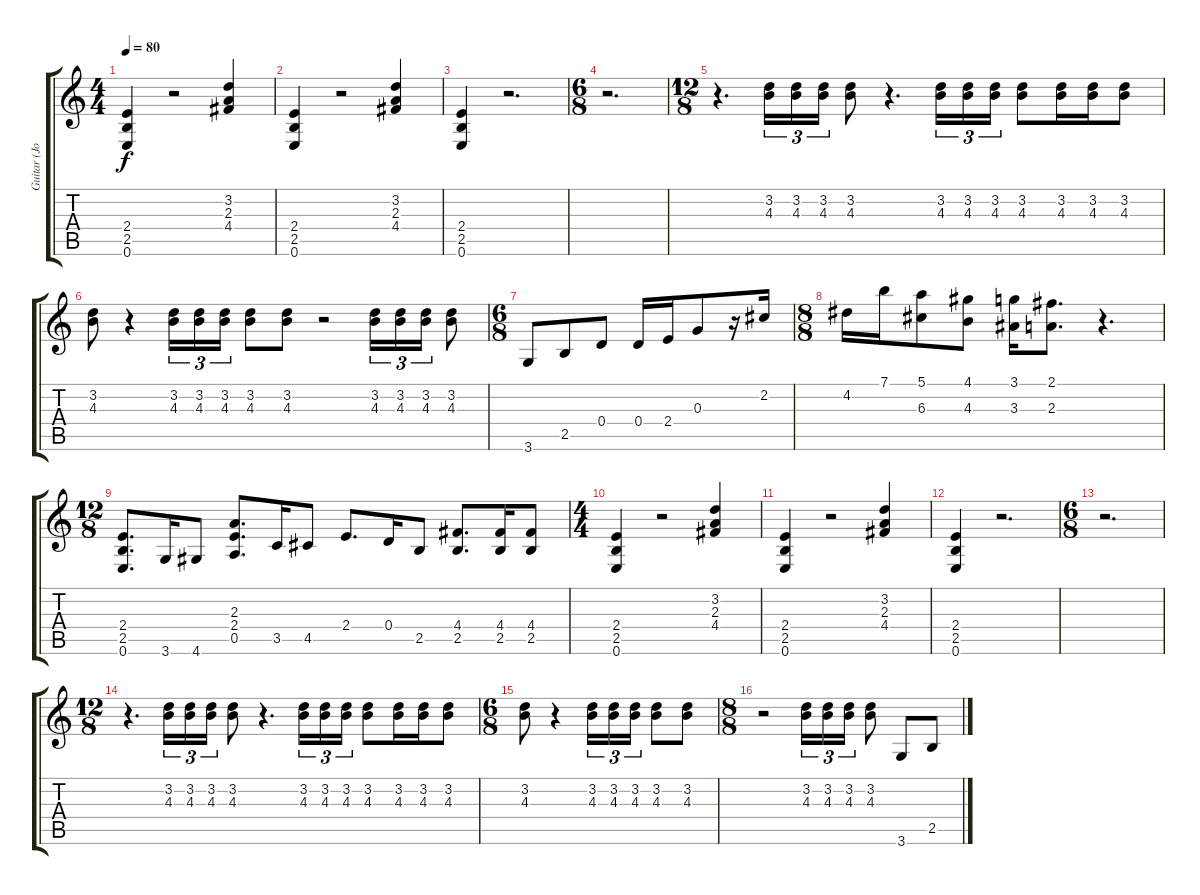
\track ("Guitar (John Lennon)" "Guitar (Jo") {instrument overdrivenguitar}
\staff {score tabs}
\tuning (E4 B3 G3 D3 A2 E2) {hide}
\ts (4 4)
\tempo 80
\clef g2
\ks c
(2.4 2.5 0.6).4{dy f} r.2 (3.2 2.3 4.4).4 |
(2.4 2.5 0.6).4 r.2 (3.2 2.3 4.4).4 |
(2.4 2.5 0.6).4 r.2{d} |
\ts (6 8)
r.2{d} |
\ts (12 8)
r.4{d} (3.2 4.3).16{tu (3 2)} (3.2 4.3).16{tu (3 2)} (3.2 4.3).16{tu (3 2)} (3.2 4.3).8 r.4{d} (3.2 4.3).16{tu (3 2)} (3.2 4.3).16{tu (3 2)} (3.2 4.3).16{tu (3 2)} (3.2 4.3).8 (3.2 4.3).16 (3.2 4.3).16 (3.2 4.3).8 |
(3.2 4.3).8 r.4 (3.2 4.3).16{tu (3 2)} (3.2 4.3).16{tu (3 2)} (3.2 4.3).16{tu (3 2)} (3.2 4.3).8 (3.2 4.3).8 r.2 (3.2 4.3).16{tu (3 2)} (3.2 4.3).16{tu (3 2)} (3.2 4.3).16{tu (3 2)} (3.2 4.3).8 |
\ts (6 8)
3.6.8 2.5.8 0.4.8 0.4.16 2.4.16 0.3.8 r.16 2.2.16 |
\ts (8 8)
4.2.16 7.1.16 (5.1 6.3).8 (4.1 4.3).8 (3.1 3.3).16 (2.1 2.3).8{d} r.4{d} |
\ts (12 8)
(2.4 2.5 0.6).8{d} 3.6.16 4.6.8 (2.3 2.4 0.5).8{d} 3.5.16 4.5.8 2.4.8{d} 0.4.16 2.5.8 (4.4 2.5).8{d} (4.4 2.5).16 (4.4 2.5).8 |
\ts (4 4)
(2.4 2.5 0.6).4 r.2 (3.2 2.3 4.4).4 |
(2.4 2.5 0.6).4 r.2 (3.2 2.3 4.4).4 |
(2.4 2.5 0.6).4 r.2{d} |
\ts (6 8)
r.2{d} |
\ts (12 8)
r.4{d} (3.2 4.3).16{tu (3 2)} (3.2 4.3).16{tu (3 2)} (3.2 4.3).16{tu (3 2)} (3.2 4.3).8 r.4{d} (3.2 4.3).16{tu (3 2)} (3.2 4.3).16{tu (3 2)} (3.2 4.3).16{tu (3 2)} (3.2 4.3).8 (3.2 4.3).16 (3.2 4.3).16 (3.2 4.3).8 |
\ts (6 8)
(3.2 4.3).8 r.4 (3.2 4.3).16{tu (3 2)} (3.2 4.3).16{tu (3 2)} (3.2 4.3).16{tu (3 2)} (3.2 4.3).8 (3.2 4.3).8 |
\ts (8 8)
r.2 (3.2 4.3).16{tu (3 2)} (3.2 4.3).16{tu (3 2)} (3.2 4.3).16{tu (3 2)} (3.2 4.3).8 3.6.8 2.5.8
